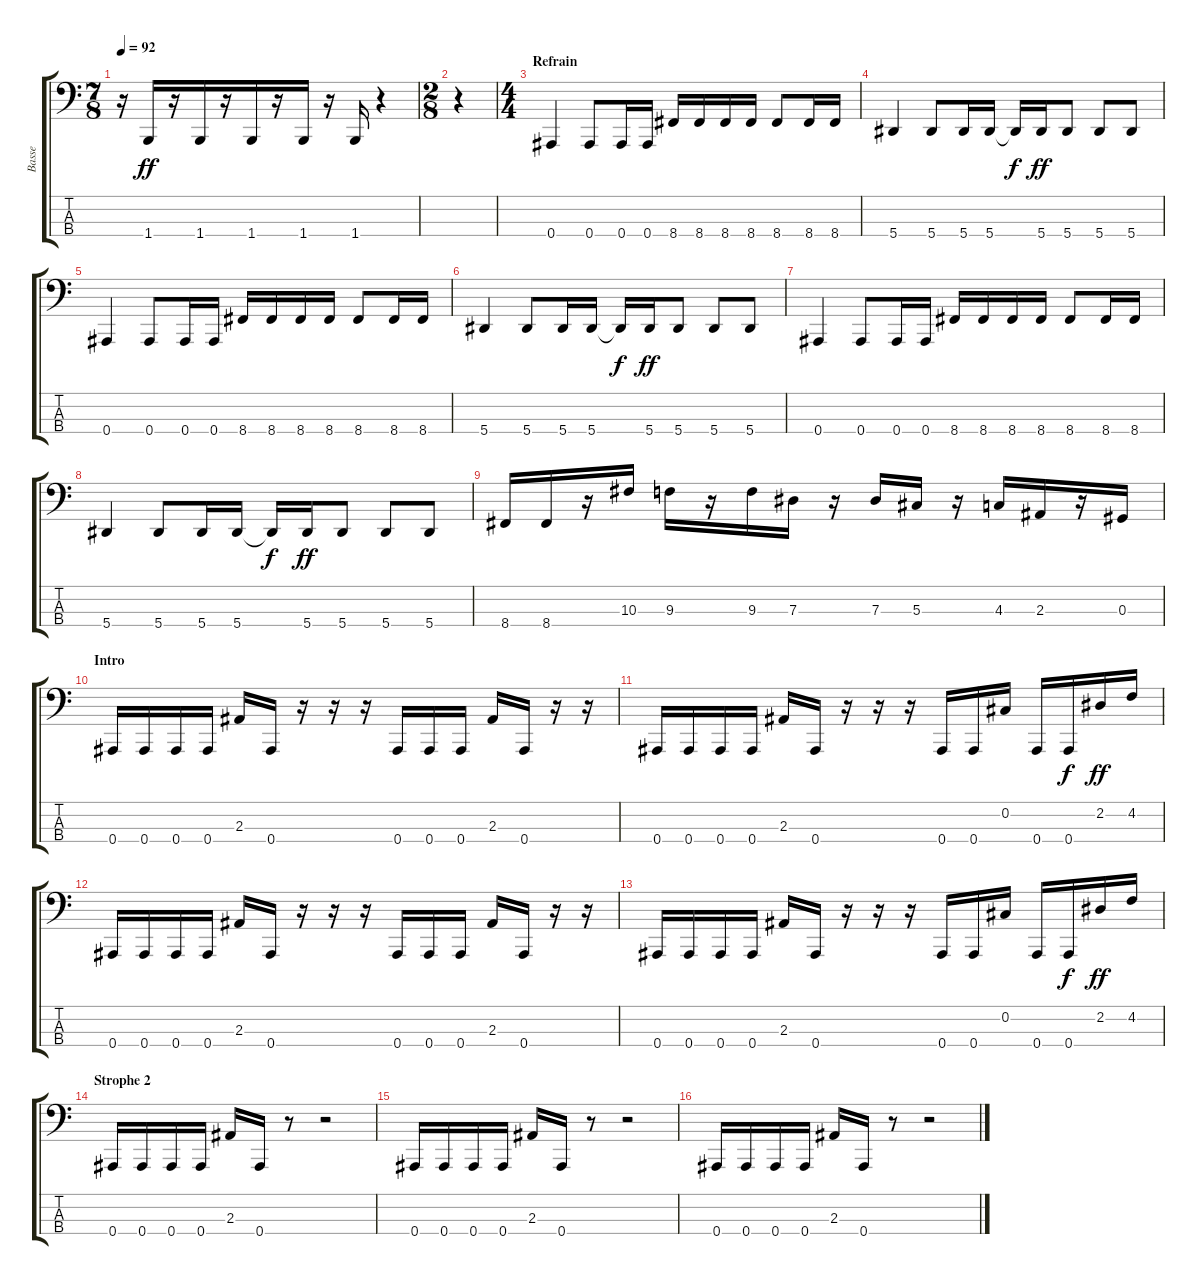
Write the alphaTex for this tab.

\track ("Basse" "Basse") {instrument electricbassfinger}
\staff {score tabs}
\tuning (Gb2 Db2 Ab1 Bb0) {hide}
\ts (7 8)
\tempo 92
\clef f4
\ks c
r.16{dy f} 1.4.16{dy ff} r.16 1.4.16 r.16 1.4.16 r.16 1.4.16 r.16 1.4.16 r.4 |
\ts (2 8)
r.4 |
\ts (4 4)
\section ("" "Refrain")
0.4.4 0.4.8 0.4.16 0.4.16 8.4.16 8.4.16 8.4.16 8.4.16 8.4.8 8.4.16 8.4.16 |
5.4.4 5.4.8 5.4.16 5.4.16 5.4{t}.16{dy f} 5.4.16{dy ff} 5.4.8 5.4.8 5.4.8 |
0.4.4 0.4.8 0.4.16 0.4.16 8.4.16 8.4.16 8.4.16 8.4.16 8.4.8 8.4.16 8.4.16 |
5.4.4 5.4.8 5.4.16 5.4.16 5.4{t}.16{dy f} 5.4.16{dy ff} 5.4.8 5.4.8 5.4.8 |
0.4.4 0.4.8 0.4.16 0.4.16 8.4.16 8.4.16 8.4.16 8.4.16 8.4.8 8.4.16 8.4.16 |
5.4.4 5.4.8 5.4.16 5.4.16 5.4{t}.16{dy f} 5.4.16{dy ff} 5.4.8 5.4.8 5.4.8 |
8.4.16 8.4.16 r.16 10.3.16 9.3.16 r.16 9.3.16 7.3.16 r.16 7.3.16 5.3.16 r.16 4.3.16 2.3.16 r.16 0.3.16 |
\section ("" "Intro")
0.4.16 0.4.16 0.4.16 0.4.16 2.3.16 0.4.16 r.16 r.16 r.16 0.4.16 0.4.16 0.4.16 2.3.16 0.4.16 r.16 r.16 |
0.4.16 0.4.16 0.4.16 0.4.16 2.3.16 0.4.16 r.16 r.16 r.16 0.4.16 0.4.16 0.2.16 0.4.16 0.4.16{dy f} 2.2.16{dy ff} 4.2.16 |
0.4.16 0.4.16 0.4.16 0.4.16 2.3.16 0.4.16 r.16 r.16 r.16 0.4.16 0.4.16 0.4.16 2.3.16 0.4.16 r.16 r.16 |
0.4.16 0.4.16 0.4.16 0.4.16 2.3.16 0.4.16 r.16 r.16 r.16 0.4.16 0.4.16 0.2.16 0.4.16 0.4.16{dy f} 2.2.16{dy ff} 4.2.16 |
\section ("" "Strophe 2")
0.4.16 0.4.16 0.4.16 0.4.16 2.3.16 0.4.16 r.8 r.2 |
0.4.16 0.4.16 0.4.16 0.4.16 2.3.16 0.4.16 r.8 r.2 |
0.4.16 0.4.16 0.4.16 0.4.16 2.3.16 0.4.16 r.8 r.2
